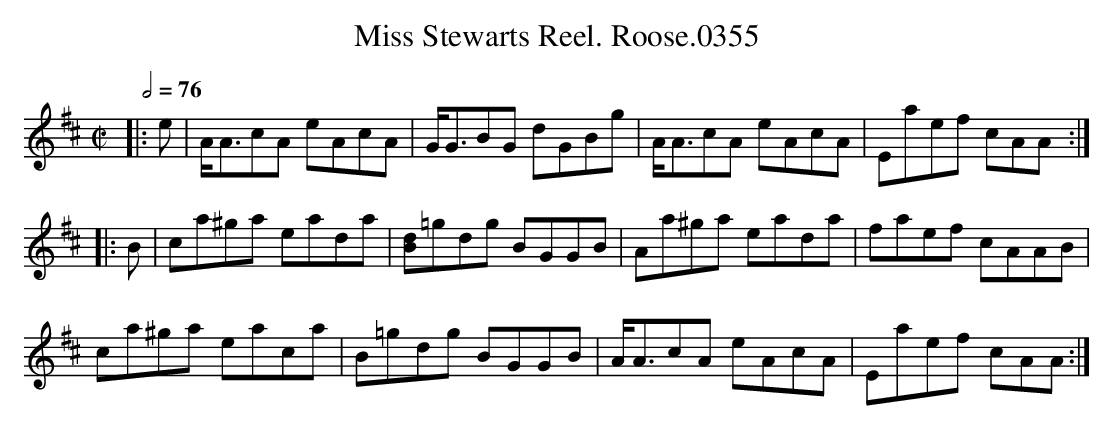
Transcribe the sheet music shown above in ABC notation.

X:1
T:Miss Stewarts Reel. Roose.0355
M:C|
L:1/8
Q:1/2=76
K:A mixolydian % 2 sharps
|:e|A<AcA eAcA|G<GBG dGBg|A<AcA eAcA|Eaef cAA:|
|:B|ca^ga eada|[dB]=gdg BGGB|Aa^ga eada|faef cAAB|
ca^ga eaca|B=gdg BGGB|A<AcA eAcA|Eaef cAA:|
